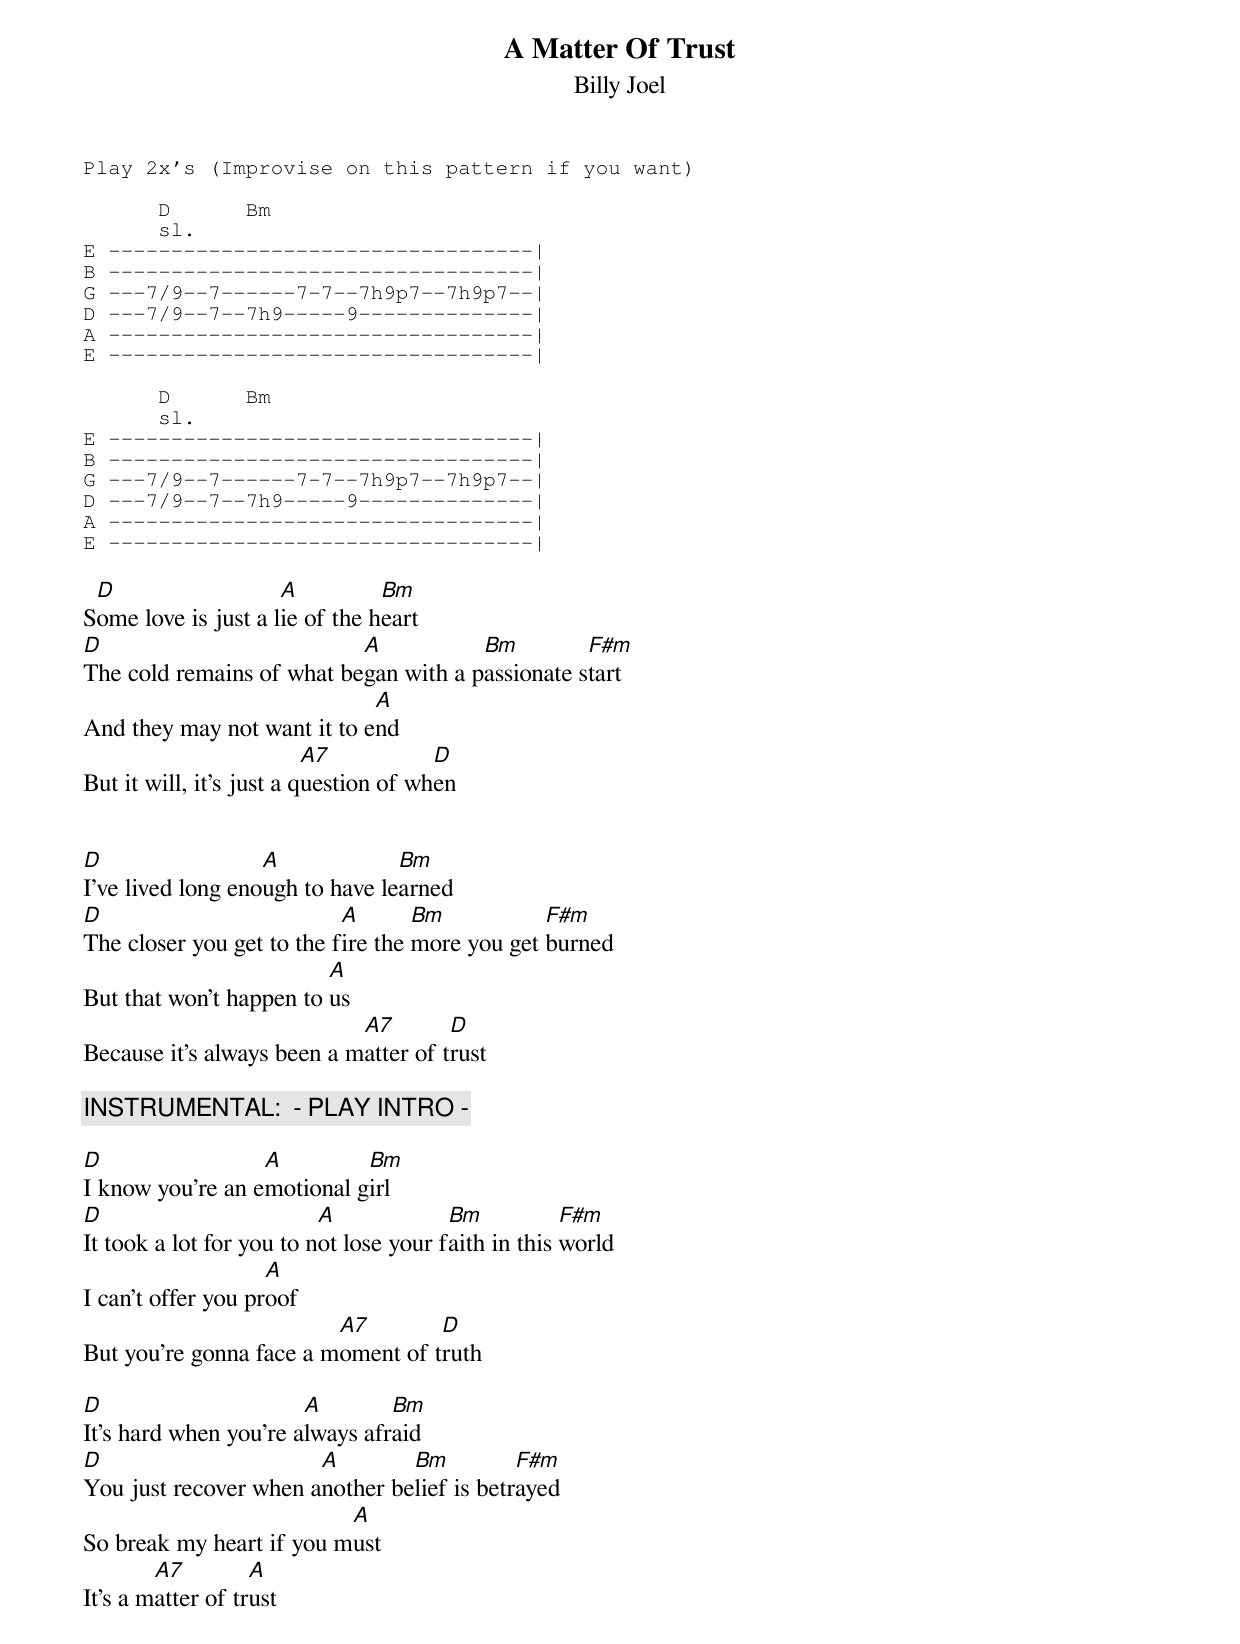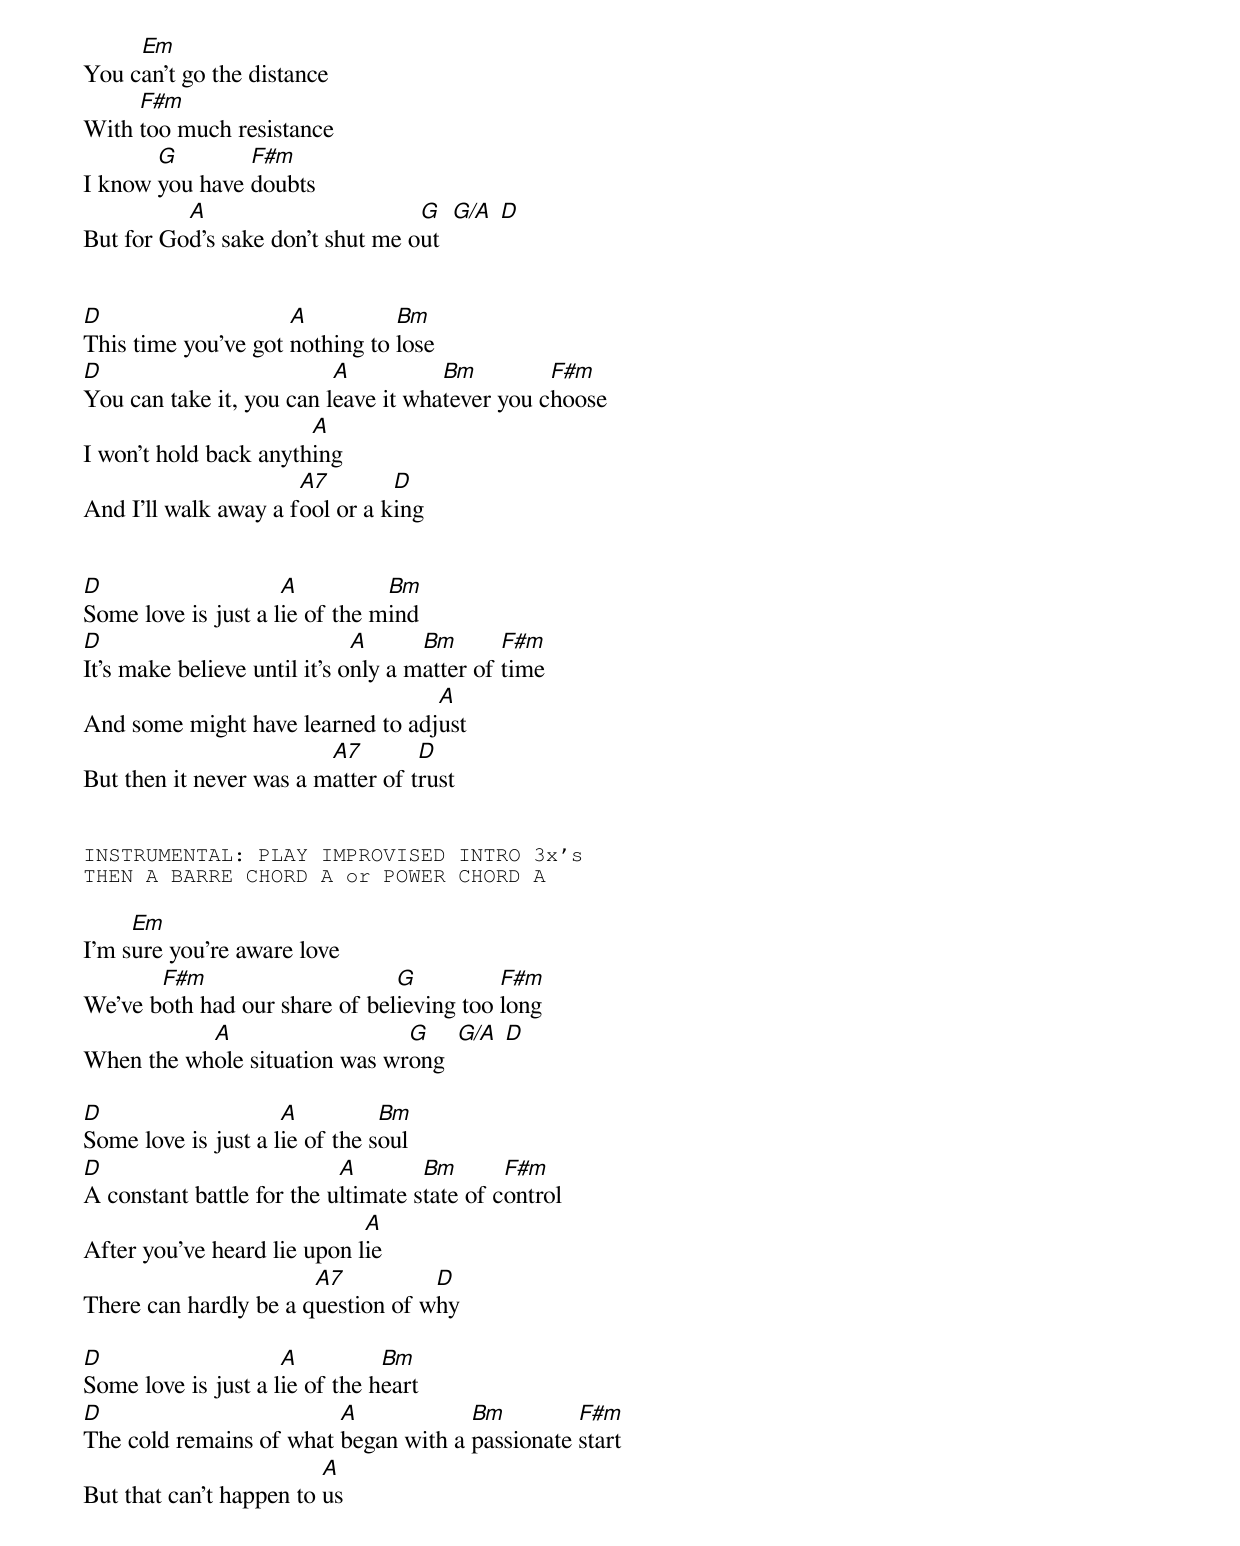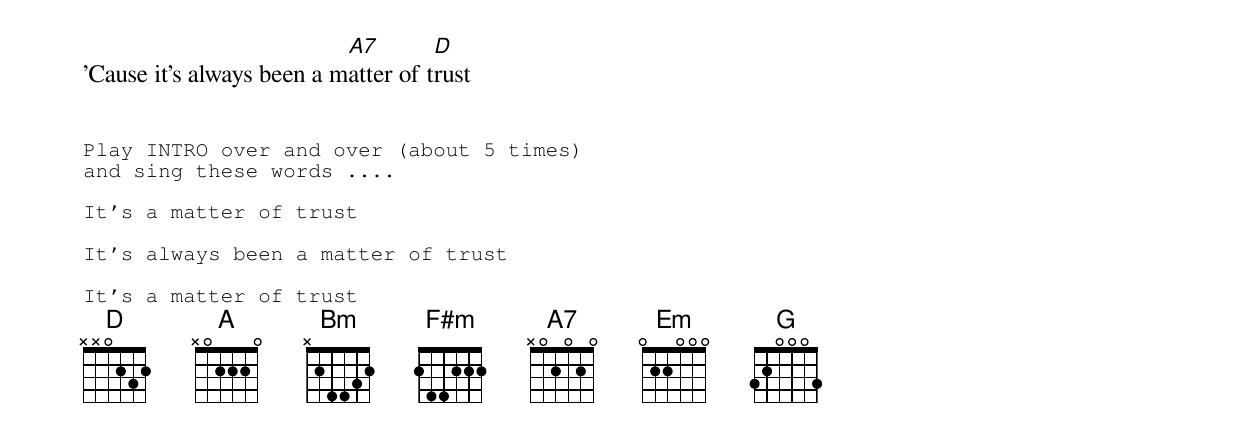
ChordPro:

{title: A Matter Of Trust}
{subtitle: Billy Joel}

{sot}
Play 2x’s (Improvise on this pattern if you want)

      D      Bm
      sl.
E ----------------------------------|
B ----------------------------------|
G ---7/9--7------7-7--7h9p7--7h9p7--|
D ---7/9--7--7h9-----9--------------|
A ----------------------------------|
E ----------------------------------|

      D      Bm
      sl.
E ----------------------------------|
B ----------------------------------|
G ---7/9--7------7-7--7h9p7--7h9p7--|
D ---7/9--7--7h9-----9--------------|
A ----------------------------------|
E ----------------------------------|
{eot}

S[D]ome love is just a l[A]ie of the h[Bm]eart
[D]The cold remains of what be[A]gan with a p[Bm]assionate s[F#m]tart
And they may not want it to e[A]nd
But it will, it's just a q[A7]uestion of wh[D]en


[D]I've lived long eno[A]ugh to have le[Bm]arned
[D]The closer you get to the f[A]ire the [Bm]more you get [F#m]burned
But that won't happen to [A]us
Because it's always been a m[A7]atter of t[D]rust

{c:INSTRUMENTAL:  - PLAY INTRO -}

[D]I know you're an e[A]motional g[Bm]irl
[D]It took a lot for you to n[A]ot lose your f[Bm]aith in this [F#m]world
I can't offer you pr[A]oof
But you're gonna face a m[A7]oment of t[D]ruth

[D]It's hard when you're a[A]lways afr[Bm]aid
[D]You just recover when a[A]nother be[Bm]lief is betr[F#m]ayed
So break my heart if you m[A]ust
It's a m[A7]atter of tr[A]ust

You c[Em]an't go the distance
With [F#m]too much resistance
I know [G]you have [F#m]doubts
But for Go[A]d's sake don't shut me o[G]ut  [G/A] [D]


[D]This time you've got [A]nothing to [Bm]lose
[D]You can take it, you can l[A]eave it wha[Bm]tever you c[F#m]hoose
I won't hold back anyth[A]ing
And I'll walk away a f[A7]ool or a k[D]ing


[D]Some love is just a l[A]ie of the m[Bm]ind
[D]It's make believe until it's o[A]nly a m[Bm]atter of [F#m]time
And some might have learned to adj[A]ust
But then it never was a m[A7]atter of t[D]rust


{sot}
INSTRUMENTAL: PLAY IMPROVISED INTRO 3x’s
THEN A BARRE CHORD A or POWER CHORD A
{eot}

I'm s[Em]ure you're aware love
We've b[F#m]oth had our share of bel[G]ieving too [F#m]long
When the wh[A]ole situation was wr[G]ong  [G/A] [D]

[D]Some love is just a l[A]ie of the s[Bm]oul
[D]A constant battle for the u[A]ltimate s[Bm]tate of c[F#m]ontrol
After you've heard lie upon l[A]ie
There can hardly be a q[A7]uestion of w[D]hy

[D]Some love is just a l[A]ie of the h[Bm]eart
[D]The cold remains of what [A]began with a [Bm]passionate [F#m]start
But that can't happen to [A]us
'Cause it's always been a m[A7]atter of t[D]rust


{sot}
Play INTRO over and over (about 5 times)
and sing these words ....

It’s a matter of trust

It’s always been a matter of trust

It’s a matter of trust
{eot}
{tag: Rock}
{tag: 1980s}
